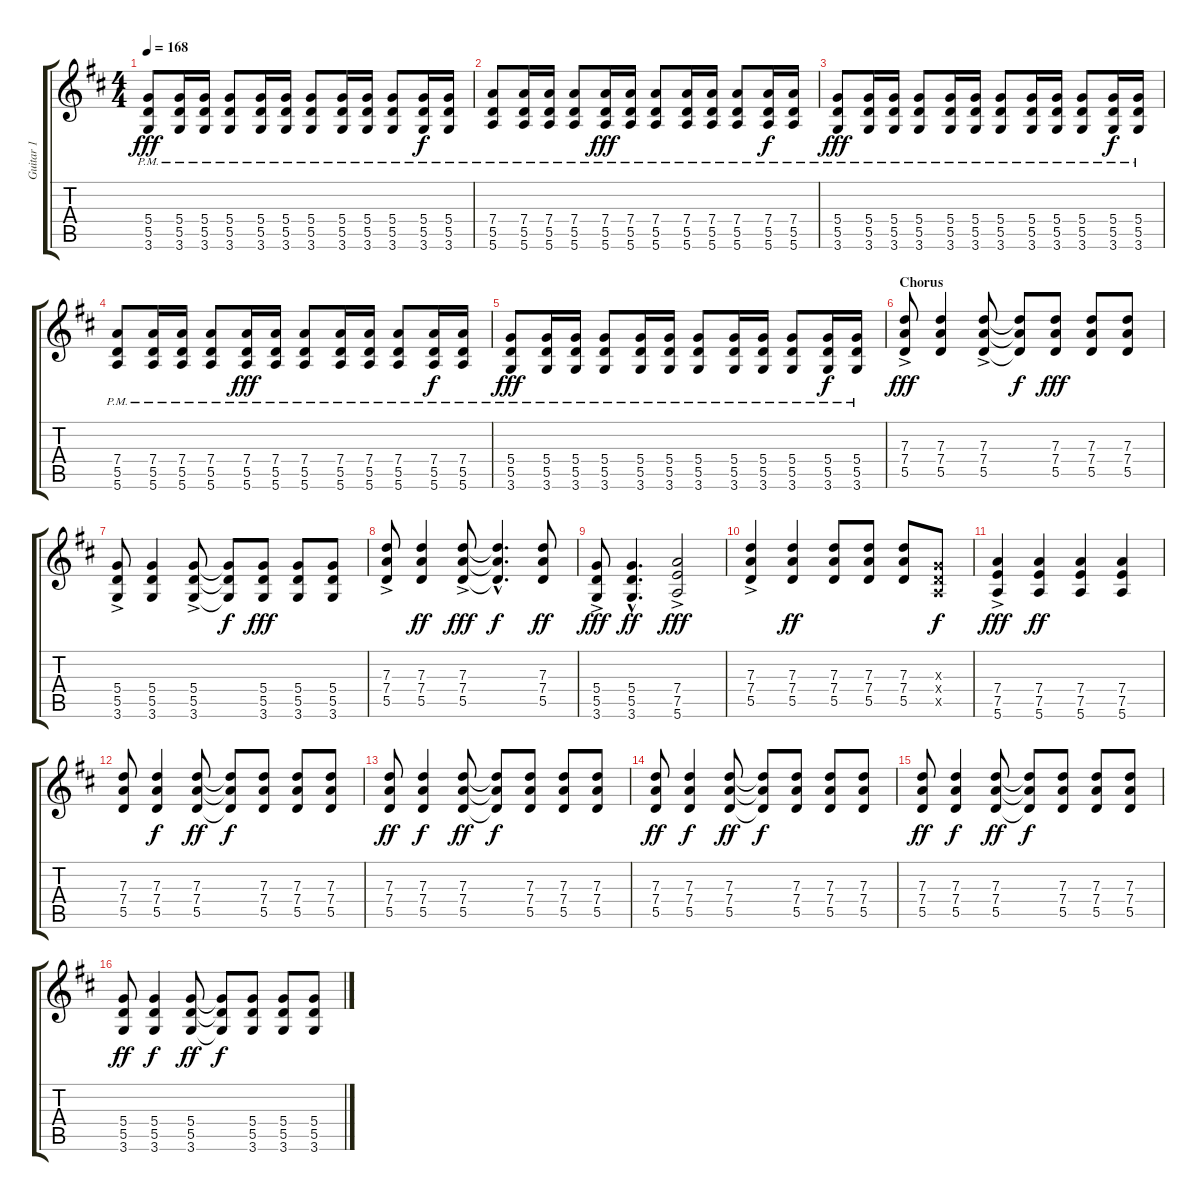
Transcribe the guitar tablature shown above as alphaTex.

\track ("Guitar 1" "Guitar 1") {instrument overdrivenguitar}
\staff {score tabs}
\tuning (E4 B3 G3 D3 A2 E2) {hide}
\ts (4 4)
\tempo 168
\clef g2
\ks d
(5.4{pm} 5.5{pm} 3.6{pm}).8{dy fff} (5.4{pm} 5.5{pm} 3.6{pm}).16 (5.4{pm} 5.5{pm} 3.6{pm}).16 (5.4{pm} 5.5{pm} 3.6{pm}).8 (5.4{pm} 5.5{pm} 3.6{pm}).16 (5.4{pm} 5.5{pm} 3.6{pm}).16 (5.4{pm} 5.5{pm} 3.6{pm}).8 (5.4{pm} 5.5{pm} 3.6{pm}).16 (5.4{pm} 5.5{pm} 3.6{pm}).16 (5.4{pm} 5.5{pm} 3.6{pm}).8 (5.4{pm} 5.5{pm} 3.6{pm}).16{dy f} (5.4{pm} 5.5{pm} 3.6{pm}).16 |
(7.4{pm} 5.5{pm} 5.6{pm}).8 (7.4{pm} 5.5{pm} 5.6{pm}).16 (7.4{pm} 5.5{pm} 5.6{pm}).16 (7.4{pm} 5.5{pm} 5.6{pm}).8 (7.4{pm} 5.5{pm} 5.6{pm}).16{dy fff} (7.4{pm} 5.5{pm} 5.6{pm}).16 (7.4{pm} 5.5{pm} 5.6{pm}).8 (7.4{pm} 5.5{pm} 5.6{pm}).16 (7.4{pm} 5.5{pm} 5.6{pm}).16 (7.4{pm} 5.5{pm} 5.6{pm}).8 (7.4{pm} 5.5{pm} 5.6{pm}).16{dy f} (7.4{pm} 5.5{pm} 5.6{pm}).16 |
(5.4{pm} 5.5{pm} 3.6{pm}).8{dy fff} (5.4{pm} 5.5{pm} 3.6{pm}).16 (5.4{pm} 5.5{pm} 3.6{pm}).16 (5.4{pm} 5.5{pm} 3.6{pm}).8 (5.4{pm} 5.5{pm} 3.6{pm}).16 (5.4{pm} 5.5{pm} 3.6{pm}).16 (5.4{pm} 5.5{pm} 3.6{pm}).8 (5.4{pm} 5.5{pm} 3.6{pm}).16 (5.4{pm} 5.5{pm} 3.6{pm}).16 (5.4{pm} 5.5{pm} 3.6{pm}).8 (5.4{pm} 5.5{pm} 3.6{pm}).16{dy f} (5.4{pm} 5.5{pm} 3.6{pm}).16 |
(7.4{pm} 5.5{pm} 5.6{pm}).8 (7.4{pm} 5.5{pm} 5.6{pm}).16 (7.4{pm} 5.5{pm} 5.6{pm}).16 (7.4{pm} 5.5{pm} 5.6{pm}).8 (7.4{pm} 5.5{pm} 5.6{pm}).16{dy fff} (7.4{pm} 5.5{pm} 5.6{pm}).16 (7.4{pm} 5.5{pm} 5.6{pm}).8 (7.4{pm} 5.5{pm} 5.6{pm}).16 (7.4{pm} 5.5{pm} 5.6{pm}).16 (7.4{pm} 5.5{pm} 5.6{pm}).8 (7.4{pm} 5.5{pm} 5.6{pm}).16{dy f} (7.4{pm} 5.5{pm} 5.6{pm}).16 |
(5.4{pm} 5.5{pm} 3.6{pm}).8{dy fff} (5.4{pm} 5.5{pm} 3.6{pm}).16 (5.4{pm} 5.5{pm} 3.6{pm}).16 (5.4{pm} 5.5{pm} 3.6{pm}).8 (5.4{pm} 5.5{pm} 3.6{pm}).16 (5.4{pm} 5.5{pm} 3.6{pm}).16 (5.4{pm} 5.5{pm} 3.6{pm}).8 (5.4{pm} 5.5{pm} 3.6{pm}).16 (5.4{pm} 5.5{pm} 3.6{pm}).16 (5.4{pm} 5.5{pm} 3.6{pm}).8 (5.4{pm} 5.5{pm} 3.6{pm}).16{dy f} (5.4{pm} 5.5{pm} 3.6{pm}).16 |
\section ("" "Chorus")
(7.3{ac} 7.4{ac} 5.5{ac}).8{dy fff volume 11} (7.3 7.4 5.5).4 (7.3{ac} 7.4{ac} 5.5{ac}).8 (7.3{t} 7.4{t} 5.5{t}).8{dy f} (7.3 7.4 5.5).8{dy fff} (7.3 7.4 5.5).8 (7.3 7.4 5.5).8 |
(5.4{ac} 5.5{ac} 3.6{ac}).8 (5.4 5.5 3.6).4 (5.4{ac} 5.5{ac} 3.6{ac}).8 (5.4{t} 5.5{t} 3.6{t}).8{dy f} (5.4 5.5 3.6).8{dy fff} (5.4 5.5 3.6).8 (5.4 5.5 3.6).8 |
(7.3{ac} 7.4{ac} 5.5{ac}).8 (7.3 7.4 5.5).4{dy ff} (7.3{ac} 7.4{ac} 5.5{ac}).8{dy fff} (7.3{hac t} 7.4{hac t} 5.5{hac t}).4{d dy f} (7.3 7.4 5.5).8{dy ff} |
(5.4{ac} 5.5{ac} 3.6{ac}).8{dy fff} (5.4{hac} 5.5{hac} 3.6{hac}).4{d dy ff} (7.4{ac} 7.5{ac} 5.6{ac}).2{dy fff} |
(7.3{ac} 7.4{ac} 5.5{ac}).4 (7.3 7.4 5.5).4{dy ff} (7.3 7.4 5.5).8 (7.3 7.4 5.5).8 (7.3 7.4 5.5).8 (0.3{x} 0.4{x} 0.5{x}).8{dy f} |
(7.4{ac} 7.5{ac} 5.6{ac}).4{dy fff} (7.4 7.5 5.6).4{dy ff} (7.4 7.5 5.6).4 (7.4 7.5 5.6).4 |
(7.3 7.4 5.5).8 (7.3 7.4 5.5).4{dy f} (7.3 7.4 5.5).8{dy ff} (7.3{t} 7.4{t} 5.5{t}).8{dy f} (7.3 7.4 5.5).8 (7.3 7.4 5.5).8 (7.3 7.4 5.5).8 |
(7.3 7.4 5.5).8{dy ff} (7.3 7.4 5.5).4{dy f} (7.3 7.4 5.5).8{dy ff} (7.3{t} 7.4{t} 5.5{t}).8{dy f} (7.3 7.4 5.5).8 (7.3 7.4 5.5).8 (7.3 7.4 5.5).8 |
(7.3 7.4 5.5).8{dy ff} (7.3 7.4 5.5).4{dy f} (7.3 7.4 5.5).8{dy ff} (7.3{t} 7.4{t} 5.5{t}).8{dy f} (7.3 7.4 5.5).8 (7.3 7.4 5.5).8 (7.3 7.4 5.5).8 |
(7.3 7.4 5.5).8{dy ff} (7.3 7.4 5.5).4{dy f} (7.3 7.4 5.5).8{dy ff} (7.3{t} 7.4{t} 5.5{t}).8{dy f} (7.3 7.4 5.5).8 (7.3 7.4 5.5).8 (7.3 7.4 5.5).8 |
(5.4 5.5 3.6).8{dy ff} (5.4 5.5 3.6).4{dy f} (5.4 5.5 3.6).8{dy ff} (5.4{t} 5.5{t} 3.6{t}).8{dy f} (5.4 5.5 3.6).8 (5.4 5.5 3.6).8 (5.4 5.5 3.6).8
